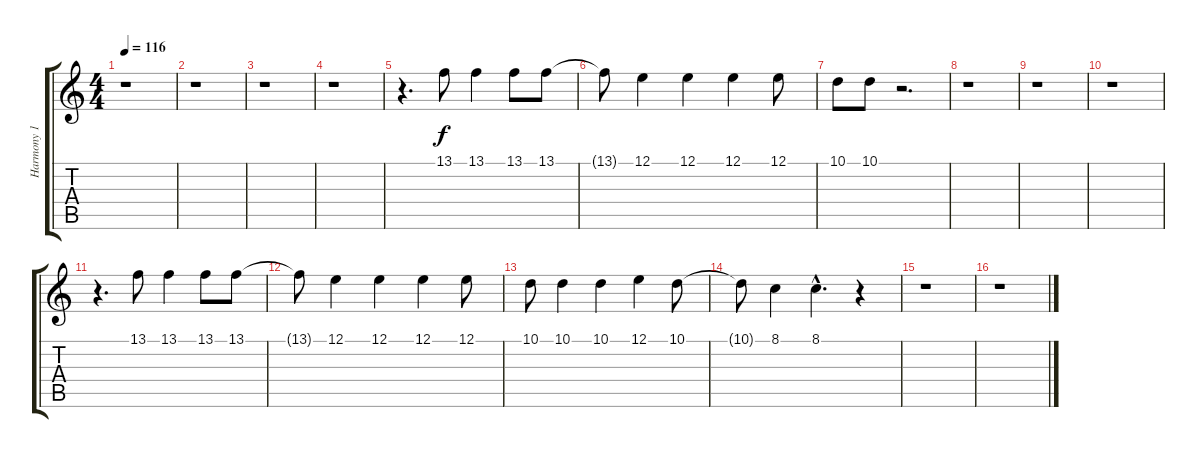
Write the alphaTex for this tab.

\track ("Harmony 1 Vocal John" "Harmony 1 ") {instrument clarinet}
\staff {score tabs}
\tuning (E4 B3 G3 D3 A2 E2) {hide}
\ts (4 4)
\tempo 116
\clef g2
\ks c
r.1{dy f instrument clarinet} |
r.1 |
r.1 |
r.1 |
r.4{d} 13.1.8 13.1.4 13.1.8 13.1.8 |
13.1{t}.8 12.1.4 12.1.4 12.1.4 12.1.8 |
10.1.8 10.1.8 r.2{d} |
r.1 |
r.1 |
r.1 |
r.4{d} 13.1.8 13.1.4 13.1.8 13.1.8 |
13.1{t}.8 12.1.4 12.1.4 12.1.4 12.1.8 |
10.1.8 10.1.4 10.1.4 12.1.4 10.1.8 |
10.1{t}.8 8.1.4 8.1{hac}.4{d} r.4 |
r.1 |
r.1
